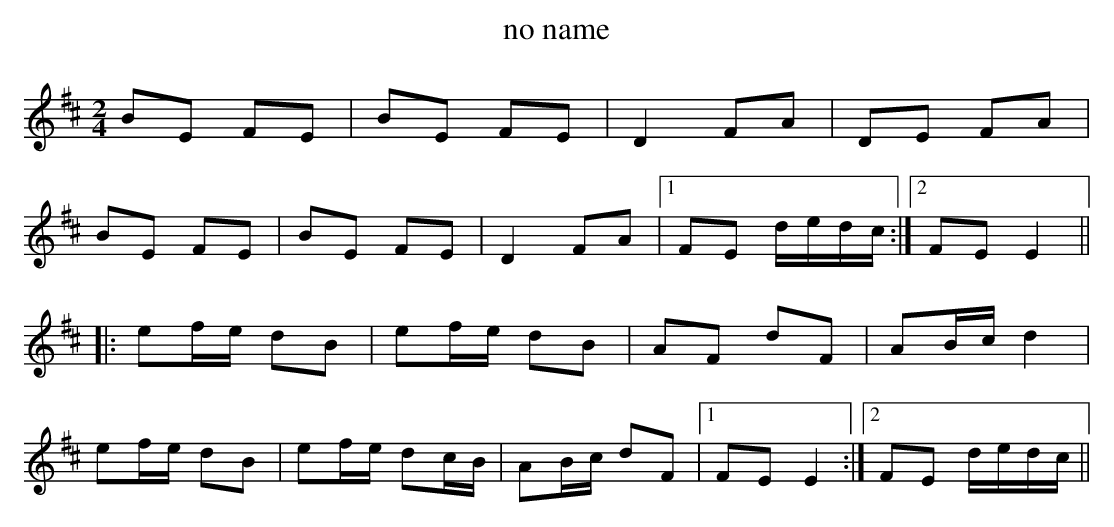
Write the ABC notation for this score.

X:1
T:no name
M:2/4
L:1/8
K:Edor
BE FE | BE FE | D2 FA | DE FA |
BE FE | BE FE | D2 FA |1 FE d/e/d/c/ :|2 FE E2 ||
|: ef/e/ dB | ef/e/ dB | AF dF | AB/c/ d2 |
ef/e/ dB | ef/e/ dc/B/ | AB/c/ dF |1 FE E2 :|2 FE d/e/d/c/ ||
